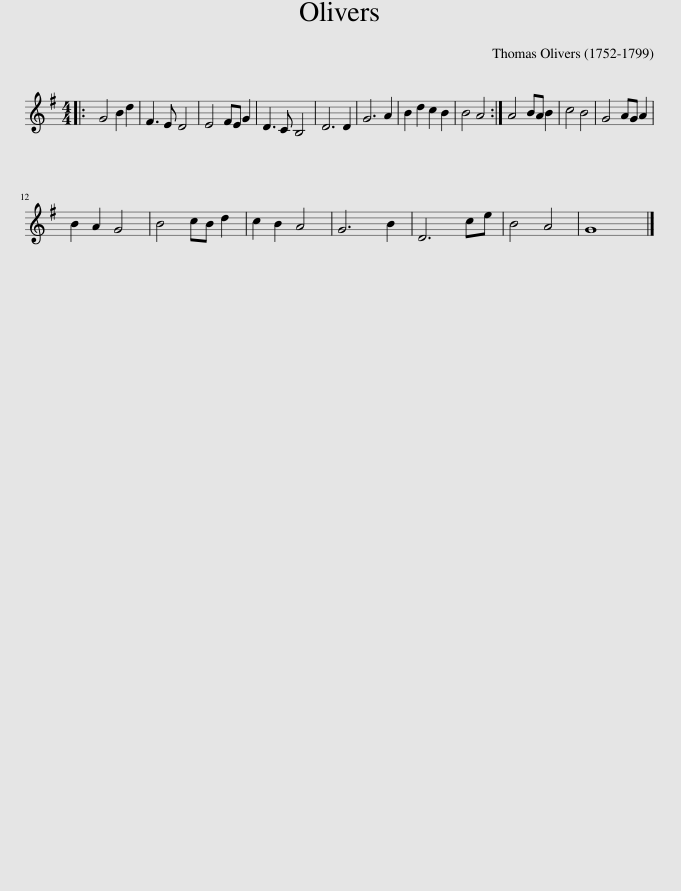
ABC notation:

X:1
L:1/8
M:4/4
I:linebreak $
K:G
V:1 treble
V:1
|: G4 B2 d2 | F3 E D4 | E4 FE G2 | D3 C B,4 | D6 D2 | %5
 G6 A2 | B2 d2 c2 B2 | B4 A4 :| A4 BA B2 | c4 B4 | %10
 G4 AG A2 |$ B2 A2 G4 | B4 cB d2 | c2 B2 A4 | G6 B2 | %15
 D6 ce | B4 A4 | G8 |] %18
